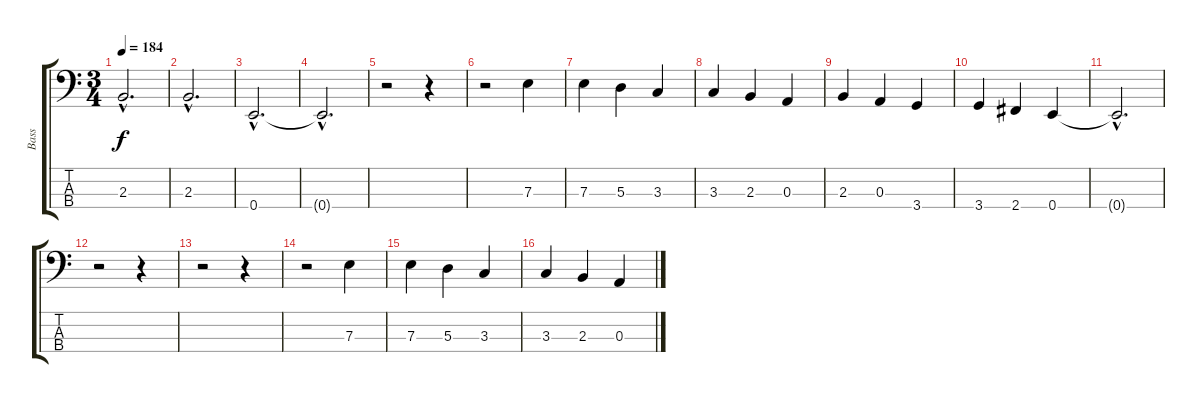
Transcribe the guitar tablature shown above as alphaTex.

\track ("Bass" "Bass") {instrument electricbasspick}
\staff {score tabs}
\tuning (G2 D2 A1 E1) {hide}
\ts (3 4)
\tempo 184
\clef f4
\ks c
2.3{hac}.2{d dy f} |
2.3{hac}.2{d} |
0.4{hac}.2{d} |
0.4{hac t}.2{d} |
r.2 r.4 |
r.2 7.3.4 |
7.3.4 5.3.4 3.3.4 |
3.3.4 2.3.4 0.3.4 |
2.3.4 0.3.4 3.4.4 |
3.4.4 2.4.4 0.4.4 |
0.4{hac t}.2{d} |
r.2 r.4 |
r.2 r.4 |
r.2 7.3.4 |
7.3.4 5.3.4 3.3.4 |
3.3.4 2.3.4 0.3.4
